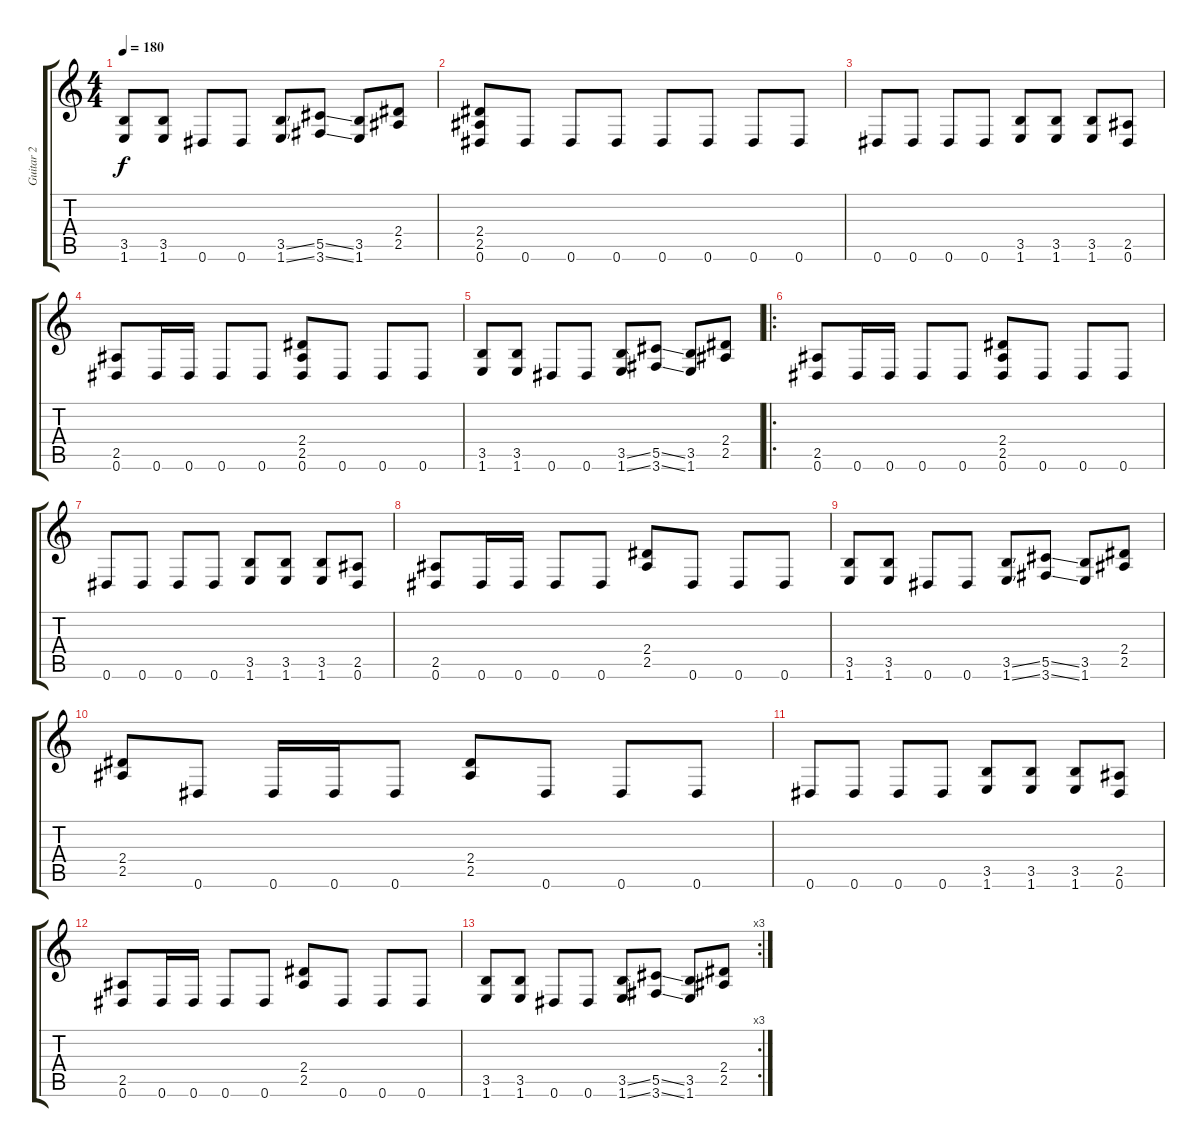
\track ("Guitar 2" "Guitar 2") {instrument distortionguitar}
\staff {score tabs}
\tuning (Eb4 Bb3 Gb3 Db3 Ab2 Eb2) {hide}
\ts (4 4)
\tempo 180
\clef g2
\ks c
(3.5 1.6).8{dy f} (3.5 1.6).8 0.6.8 0.6.8 (3.5{ss} 1.6{ss}).8 (5.5{ss} 3.6{ss}).8 (3.5 1.6).8 (2.4 2.5).8 |
(2.4 2.5 0.6).8 0.6.8 0.6.8 0.6.8 0.6.8 0.6.8 0.6.8 0.6.8 |
0.6.8 0.6.8 0.6.8 0.6.8 (3.5 1.6).8 (3.5 1.6).8 (3.5 1.6).8 (2.5 0.6).8 |
(2.5 0.6).8 0.6.16 0.6.16 0.6.8 0.6.8 (2.4 2.5 0.6).8 0.6.8 0.6.8 0.6.8 |
(3.5 1.6).8 (3.5 1.6).8 0.6.8 0.6.8 (3.5{ss} 1.6{ss}).8 (5.5{ss} 3.6{ss}).8 (3.5 1.6).8 (2.4 2.5).8 |
\ro
(2.5 0.6).8 0.6.16 0.6.16 0.6.8 0.6.8 (2.4 2.5 0.6).8 0.6.8 0.6.8 0.6.8 |
0.6.8 0.6.8 0.6.8 0.6.8 (3.5 1.6).8 (3.5 1.6).8 (3.5 1.6).8 (2.5 0.6).8 |
(2.5 0.6).8 0.6.16 0.6.16 0.6.8 0.6.8 (2.4 2.5).8 0.6.8 0.6.8 0.6.8 |
(3.5 1.6).8 (3.5 1.6).8 0.6.8 0.6.8 (3.5{ss} 1.6{ss}).8 (5.5{ss} 3.6{ss}).8 (3.5 1.6).8 (2.4 2.5).8 |
(2.4 2.5).8 0.6.8 0.6.16 0.6.16 0.6.8 (2.4 2.5).8 0.6.8 0.6.8 0.6.8 |
0.6.8 0.6.8 0.6.8 0.6.8 (3.5 1.6).8 (3.5 1.6).8 (3.5 1.6).8 (2.5 0.6).8 |
(2.5 0.6).8 0.6.16 0.6.16 0.6.8 0.6.8 (2.4 2.5).8 0.6.8 0.6.8 0.6.8 |
\rc 3
(3.5 1.6).8 (3.5 1.6).8 0.6.8 0.6.8 (3.5{ss} 1.6{ss}).8 (5.5{ss} 3.6{ss}).8 (3.5 1.6).8 (2.4 2.5).8
